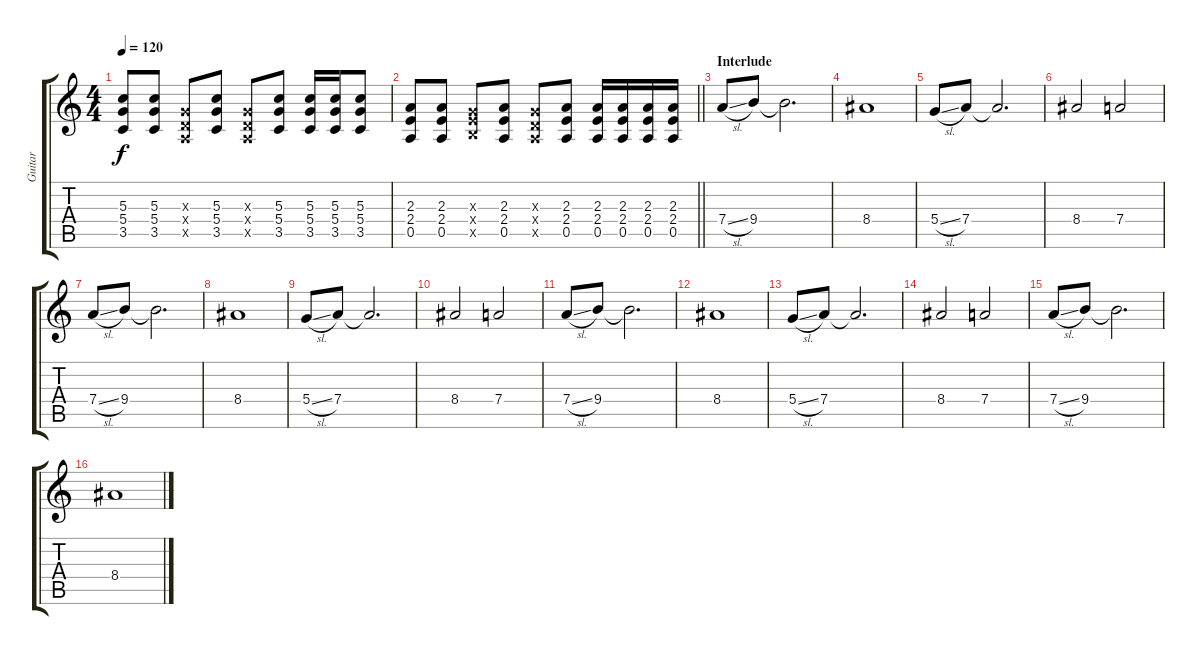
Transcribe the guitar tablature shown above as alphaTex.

\track ("Guitar" "Guitar") {instrument distortionguitar}
\staff {score tabs}
\tuning (E4 B3 G3 D3 A2 E2) {hide}
\ts (4 4)
\tempo 120
\clef g2
\ks c
(5.3 5.4 3.5).8{dy f} (5.3 5.4 3.5).8 (0.3{x} 0.4{x} 0.5{x}).8 (5.3 5.4 3.5).8 (0.3{x} 0.4{x} 0.5{x}).8 (5.3 5.4 3.5).8 (5.3 5.4 3.5).16 (5.3 5.4 3.5).16 (5.3 5.4 3.5).8 |
\barLineRight lightlight
(2.3 2.4 0.5).8 (2.3 2.4 0.5).8 (0.3{x} 2.4{x} 2.5{x}).8 (2.3 2.4 0.5).8 (0.3{x} 0.4{x} 0.5{x}).8 (2.3 2.4 0.5).8 (2.3 2.4 0.5).16 (2.3 2.4 0.5).16 (2.3 2.4 0.5).16 (2.3 2.4 0.5).16 |
\section ("" "Interlude")
7.4{sl}.8{volume 14 beam Up} 9.4.8{beam Up} 9.4{t}.2{d} |
8.4.1 |
5.4{sl}.8 7.4.8 7.4{t}.2{d} |
8.4.2 7.4.2 |
7.4{sl}.8 9.4.8 9.4{t}.2{d} |
8.4.1 |
5.4{sl}.8{beam Up} 7.4.8 7.4{t}.2{d} |
8.4.2 7.4.2 |
7.4{sl}.8 9.4.8 9.4{t}.2{d} |
8.4.1 |
5.4{sl}.8 7.4.8 7.4{t}.2{d} |
8.4.2 7.4.2 |
7.4{sl}.8{beam merge} 9.4.8 9.4{t}.2{d} |
8.4.1
